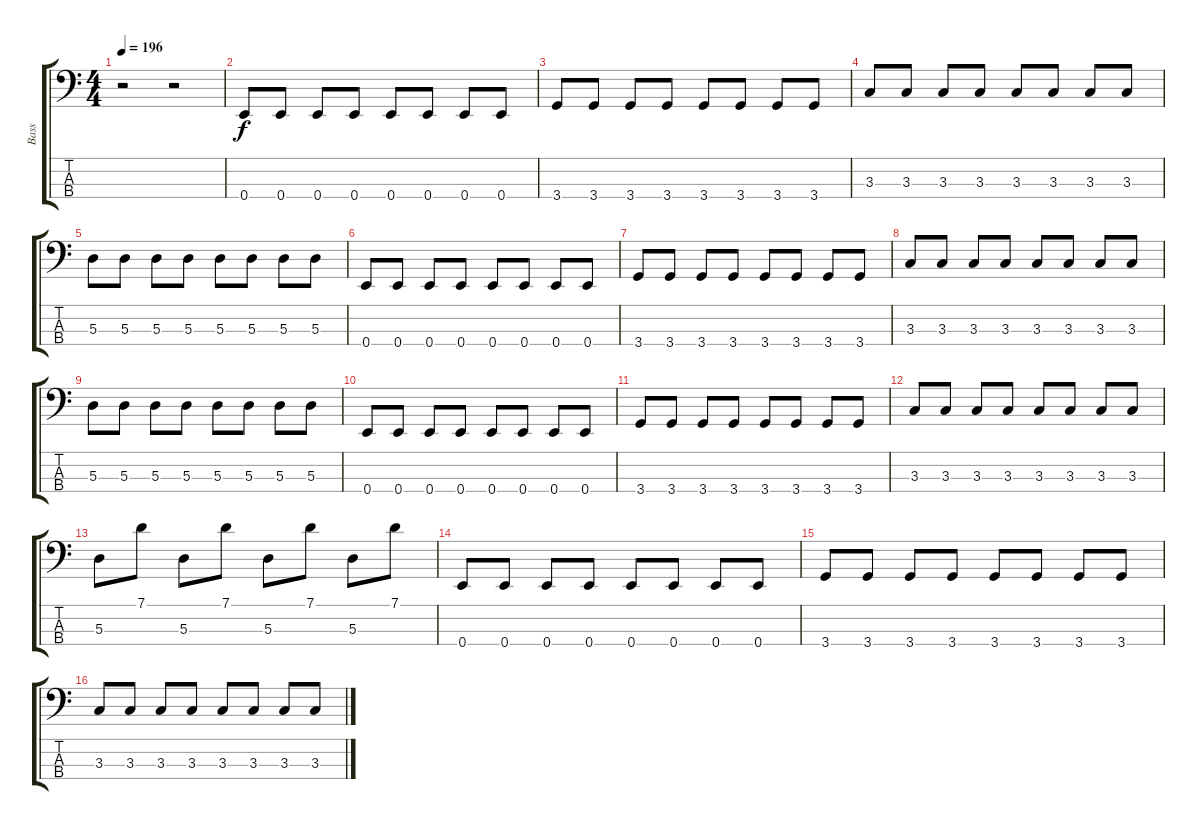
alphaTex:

\track ("Bass" "Bass") {instrument electricbassfinger}
\staff {score tabs}
\tuning (G2 D2 A1 E1) {hide}
\ts (4 4)
\tempo 196
\clef f4
\ks c
r.2{dy f} r.2 |
0.4.8 0.4.8 0.4.8 0.4.8 0.4.8 0.4.8 0.4.8 0.4.8 |
3.4.8 3.4.8 3.4.8 3.4.8 3.4.8 3.4.8 3.4.8 3.4.8 |
3.3.8 3.3.8 3.3.8 3.3.8 3.3.8 3.3.8 3.3.8 3.3.8 |
5.3.8 5.3.8 5.3.8 5.3.8 5.3.8 5.3.8 5.3.8 5.3.8 |
0.4.8 0.4.8 0.4.8 0.4.8 0.4.8 0.4.8 0.4.8 0.4.8 |
3.4.8 3.4.8 3.4.8 3.4.8 3.4.8 3.4.8 3.4.8 3.4.8 |
3.3.8 3.3.8 3.3.8 3.3.8 3.3.8 3.3.8 3.3.8 3.3.8 |
5.3.8 5.3.8 5.3.8 5.3.8 5.3.8 5.3.8 5.3.8 5.3.8 |
0.4.8 0.4.8 0.4.8 0.4.8 0.4.8 0.4.8 0.4.8 0.4.8 |
3.4.8 3.4.8 3.4.8 3.4.8 3.4.8 3.4.8 3.4.8 3.4.8 |
3.3.8 3.3.8 3.3.8 3.3.8 3.3.8 3.3.8 3.3.8 3.3.8 |
5.3.8 7.1.8 5.3.8 7.1.8 5.3.8 7.1.8 5.3.8 7.1.8 |
0.4.8 0.4.8 0.4.8 0.4.8 0.4.8 0.4.8 0.4.8 0.4.8 |
3.4.8 3.4.8 3.4.8 3.4.8 3.4.8 3.4.8 3.4.8 3.4.8 |
3.3.8 3.3.8 3.3.8 3.3.8 3.3.8 3.3.8 3.3.8 3.3.8
